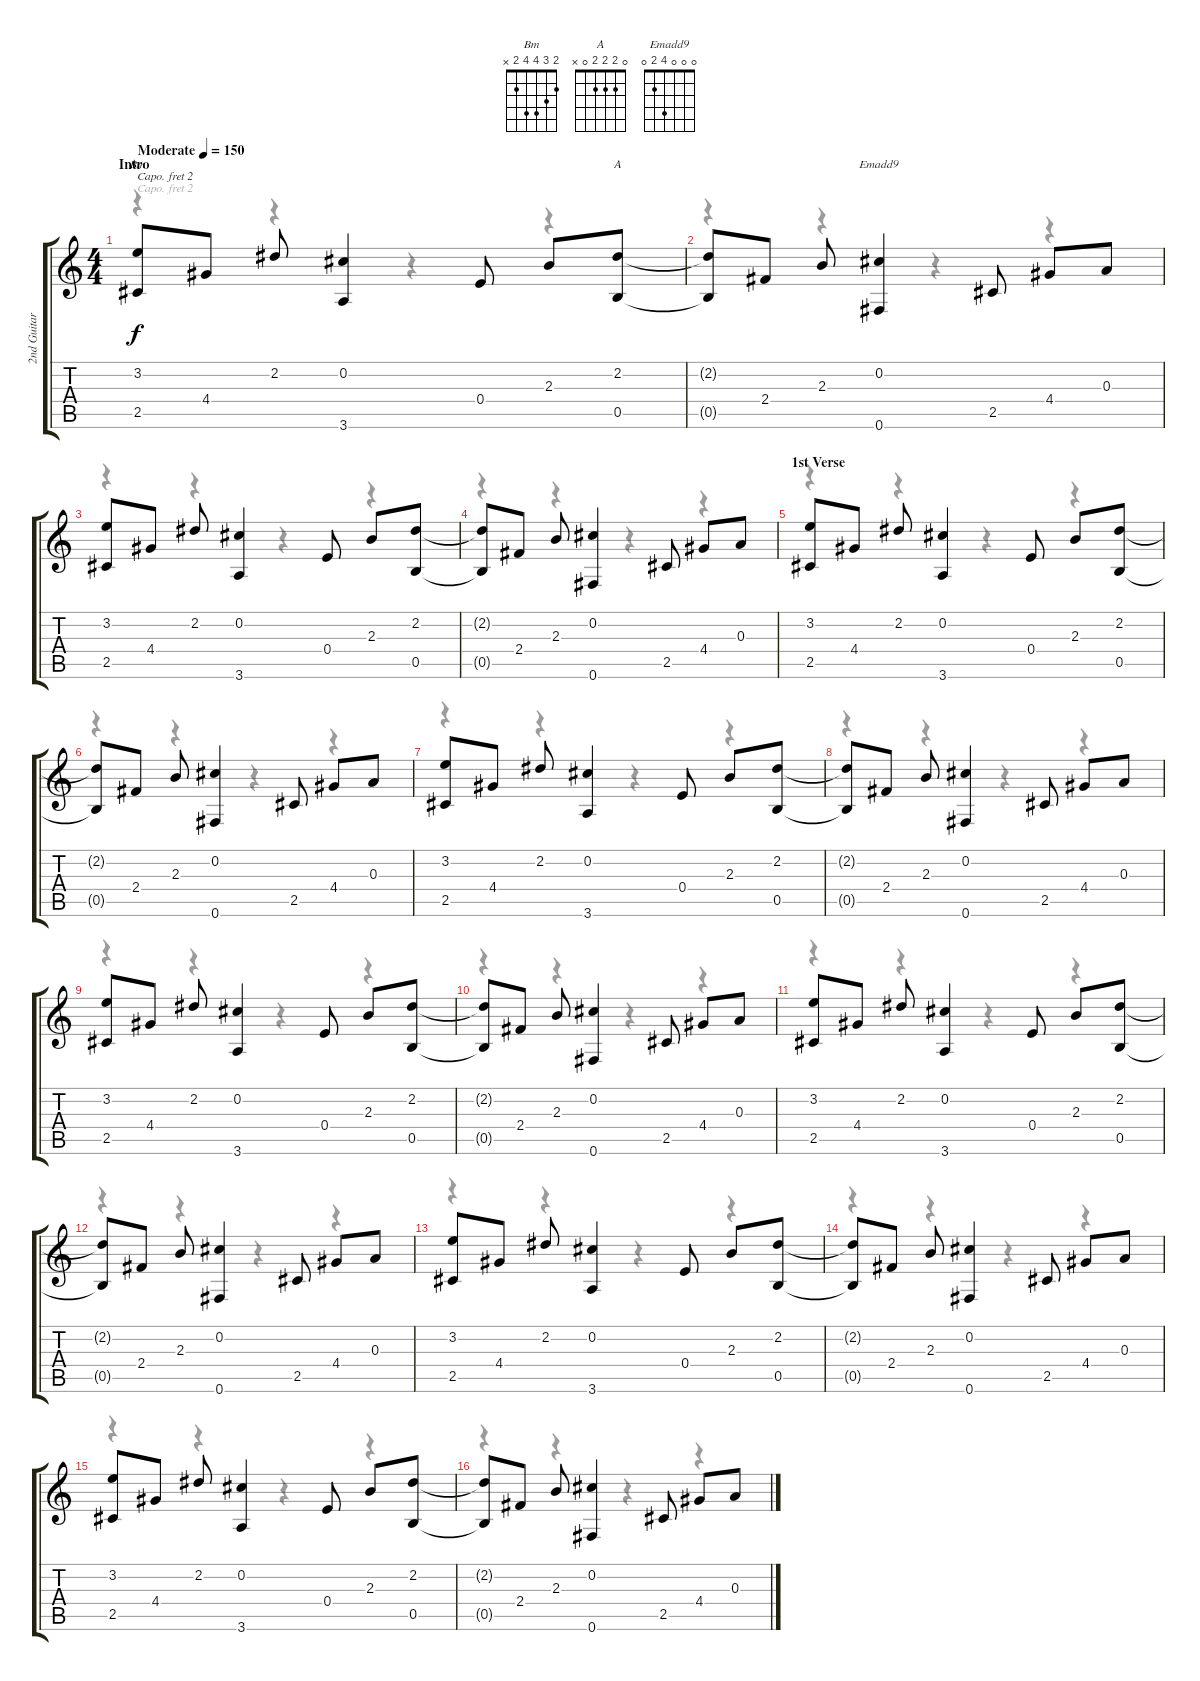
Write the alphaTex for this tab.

\track ("2nd Guitar" "2nd Guitar") {instrument electricguitarjazz}
\staff {score tabs}
\capo 2
\tuning (E4 B3 G3 D3 A2 E2) {hide}
\chord ("Bm" 2 3 4 4 2 x)
\chord ("A" 0 2 2 2 0 x)
\chord ("Emadd9" 0 0 0 4 2 0)
\voice
\ts (4 4)
\section ("" "Intro")
\tempo (150 "Moderate")
\clef g2
\ks c
(3.2 2.5).8{ch "Bm" dy f instrument electricguitarjazz} 4.4.8 2.2.8 (0.2 3.6).4 0.4.8 2.3.8 (2.2 0.5).8{ch "A"} |
(2.2{t} 0.5{t}).8 2.4.8 2.3.8 (0.2 0.6).4{ch "Emadd9"} 2.5.8 4.4.8 0.3.8 |
(3.2 2.5).8 4.4.8 2.2.8 (0.2 3.6).4 0.4.8 2.3.8 (2.2 0.5).8 |
(2.2{t} 0.5{t}).8 2.4.8 2.3.8 (0.2 0.6).4 2.5.8 4.4.8 0.3.8 |
\section ("" "1st Verse")
(3.2 2.5).8 4.4.8 2.2.8 (0.2 3.6).4 0.4.8 2.3.8 (2.2 0.5).8 |
(2.2{t} 0.5{t}).8 2.4.8 2.3.8 (0.2 0.6).4 2.5.8 4.4.8 0.3.8 |
(3.2 2.5).8 4.4.8 2.2.8 (0.2 3.6).4 0.4.8 2.3.8 (2.2 0.5).8 |
(2.2{t} 0.5{t}).8 2.4.8 2.3.8 (0.2 0.6).4 2.5.8 4.4.8 0.3.8 |
(3.2 2.5).8 4.4.8 2.2.8 (0.2 3.6).4 0.4.8 2.3.8 (2.2 0.5).8 |
(2.2{t} 0.5{t}).8 2.4.8 2.3.8 (0.2 0.6).4 2.5.8 4.4.8 0.3.8 |
(3.2 2.5).8 4.4.8 2.2.8 (0.2 3.6).4 0.4.8 2.3.8 (2.2 0.5).8 |
(2.2{t} 0.5{t}).8 2.4.8 2.3.8 (0.2 0.6).4 2.5.8 4.4.8 0.3.8 |
(3.2 2.5).8 4.4.8 2.2.8 (0.2 3.6).4 0.4.8 2.3.8 (2.2 0.5).8 |
(2.2{t} 0.5{t}).8 2.4.8 2.3.8 (0.2 0.6).4 2.5.8 4.4.8 0.3.8 |
(3.2 2.5).8 4.4.8 2.2.8 (0.2 3.6).4 0.4.8 2.3.8 (2.2 0.5).8 |
(2.2{t} 0.5{t}).8 2.4.8 2.3.8 (0.2 0.6).4 2.5.8 4.4.8 0.3.8
\voice
\clef g2
\ottava regular
\simile none
\ks c
r.4{dy f} r.4 r.4 r.4 |
r.4 r.4 r.4 r.4 |
r.4 r.4 r.4 r.4 |
r.4 r.4 r.4 r.4 |
r.4 r.4 r.4 r.4 |
r.4 r.4 r.4 r.4 |
r.4 r.4 r.4 r.4 |
r.4 r.4 r.4 r.4 |
r.4 r.4 r.4 r.4 |
r.4 r.4 r.4 r.4 |
r.4 r.4 r.4 r.4 |
r.4 r.4 r.4 r.4 |
r.4 r.4 r.4 r.4 |
r.4 r.4 r.4 r.4 |
r.4 r.4 r.4 r.4 |
r.4 r.4 r.4 r.4
